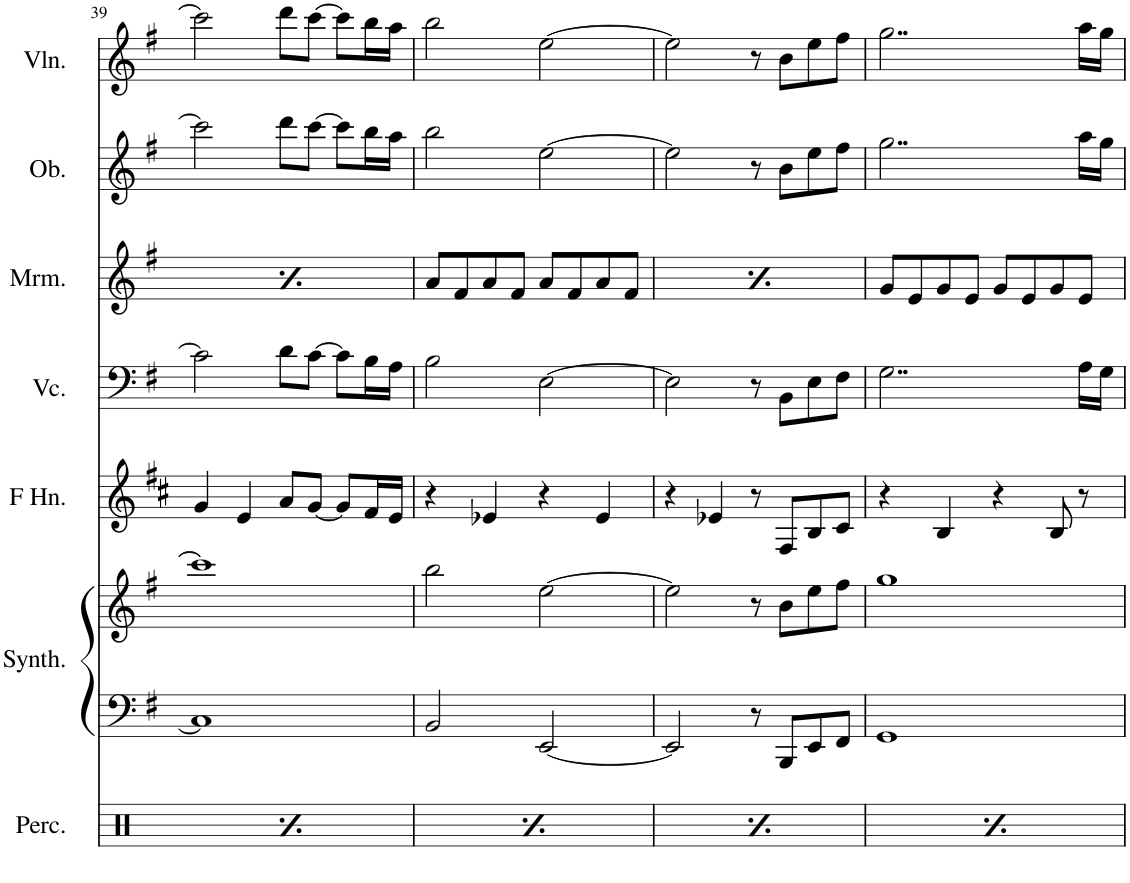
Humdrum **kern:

**kern	**dynam	**kern	**kern	**kern	**kern	**kern	**kern	**kern
*part7	*part7	*part6	*part6	*part5	*part4	*part3	*part2	*part1
*staff8	*staff8	*staff7	*staff6	*staff5	*staff4	*staff3	*staff2	*staff1
*I"Percussion	*	*I"String Synthesizer	*	*I"Horn in F	*I"Violoncello	*I"Marimba	*I"Oboe	*I"Violin
*I'Perc.	*	*I'Synth.	*	*	*I'Vc.	*I'Mrm.	*I'Ob.	*I'Vln.
!!LO:PB:g=z
*clefX	*	*clefF4	*clefG2	*clefG2	*clefF4	*clefG2	*clefG2	*clefG2
*	*	*	*	*Trd4c7	*	*	*	*
*k[]	*	*k[f#]	*k[f#]	*k[f#c#]	*k[f#]	*k[f#]	*k[f#]	*k[f#]
*M4/4	*	*M4/4	*M4/4	*M4/4	*M4/4	*M4/4	*M4/4	*M4/4
=39	=39	=39	=39	=39	=39	=39	=39	=39
*^	*	*	*	*	*	*	*	*
!	!	!LO:DY:b	!	!	!	!	!	!	!
2r	4Rf\	mf	1C]	1ccc]	4g/	2c\]	8cc\L	2ccc\]	2ccc\]
.	.	.	.	.	.	.	8a\	.	.
.	4Rf\	.	.	.	4e/	.	8cc\	.	.
.	.	.	.	.	.	.	8a\J	.	.
4Ree/	4Rf\	.	.	.	8a/L	8d\L	8cc\L	8ddd\L	8ddd\L
.	.	.	.	.	[8g/J	[8c\J	8a\	[8ccc\J	[8ccc\J
4r	4Rf\	.	.	.	8g/L]	8c\L]	8cc\	8ccc\L]	8ccc\L]
.	.	.	.	.	16f#/L	16B\L	8a\J	16bb\L	16bb\L
.	.	.	.	.	16e/JJ	16A\JJ	.	16aa\JJ	16aa\JJ
=40	=40	=40	=40	=40	=40	=40	=40	=40	=40
!	!	!LO:DY:b	!	!	!	!	!	!	!
2r	4Rf\	mf	2BB/	2bb\	4r	2B\	8a/L	2bb\	2bb\
.	.	.	.	.	.	.	8f#/	.	.
.	4Rf\	.	.	.	4e-X/	.	8a/	.	.
.	.	.	.	.	.	.	8f#/J	.	.
4Ree/	4Rf\	.	[2EE/	[2ee\	4r	[2E\	8a/L	[2ee\	[2ee\
.	.	.	.	.	.	.	8f#/	.	.
4r	4Rf\	.	.	.	4e-/	.	8a/	.	.
.	.	.	.	.	.	.	8f#/J	.	.
=41	=41	=41	=41	=41	=41	=41	=41	=41	=41
!	!	!LO:DY:b	!	!	!	!	!	!	!
2r	4Rf\	mf	2EE/]	2ee\]	4r	2E\]	8a/L	2ee\]	2ee\]
.	.	.	.	.	.	.	8f#/	.	.
.	4Rf\	.	.	.	4e-X/	.	8a/	.	.
.	.	.	.	.	.	.	8f#/J	.	.
4Ree/	4Rf\	.	8r	8r	8r	8r	8a/L	8r	8r
.	.	.	8BBB/L	8b\L	8F#/L	8BB\L	8f#/	8b\L	8b\L
4r	4Rf\	.	8EE/	8ee\	8B/	8E\	8a/	8ee\	8ee\
.	.	.	8FF#/J	8ff#\J	8c#/J	8F#\J	8f#/J	8ff#\J	8ff#\J
=42	=42	=42	=42	=42	=42	=42	=42	=42	=42
!	!	!LO:DY:b	!	!	!	!	!	!	!
2r	4Rf\	mf	1GG	1gg	4r	2..G\	8g/L	2..gg\	2..gg\
.	.	.	.	.	.	.	8e/	.	.
.	4Rf\	.	.	.	4B/	.	8g/	.	.
.	.	.	.	.	.	.	8e/J	.	.
4Ree/	4Rf\	.	.	.	4r	.	8g/L	.	.
.	.	.	.	.	.	.	8e/	.	.
4r	4Rf\	.	.	.	8B/	.	8g/	.	.
.	.	.	.	.	8r	16A\LL	8e/J	16aa\LL	16aa\LL
.	.	.	.	.	.	16G\JJ	.	16gg\JJ	16gg\JJ
*v	*v	*	*	*	*	*	*	*	*
=	=	=	=	=	=	=	=	=
*-	*-	*-	*-	*-	*-	*-	*-	*-
